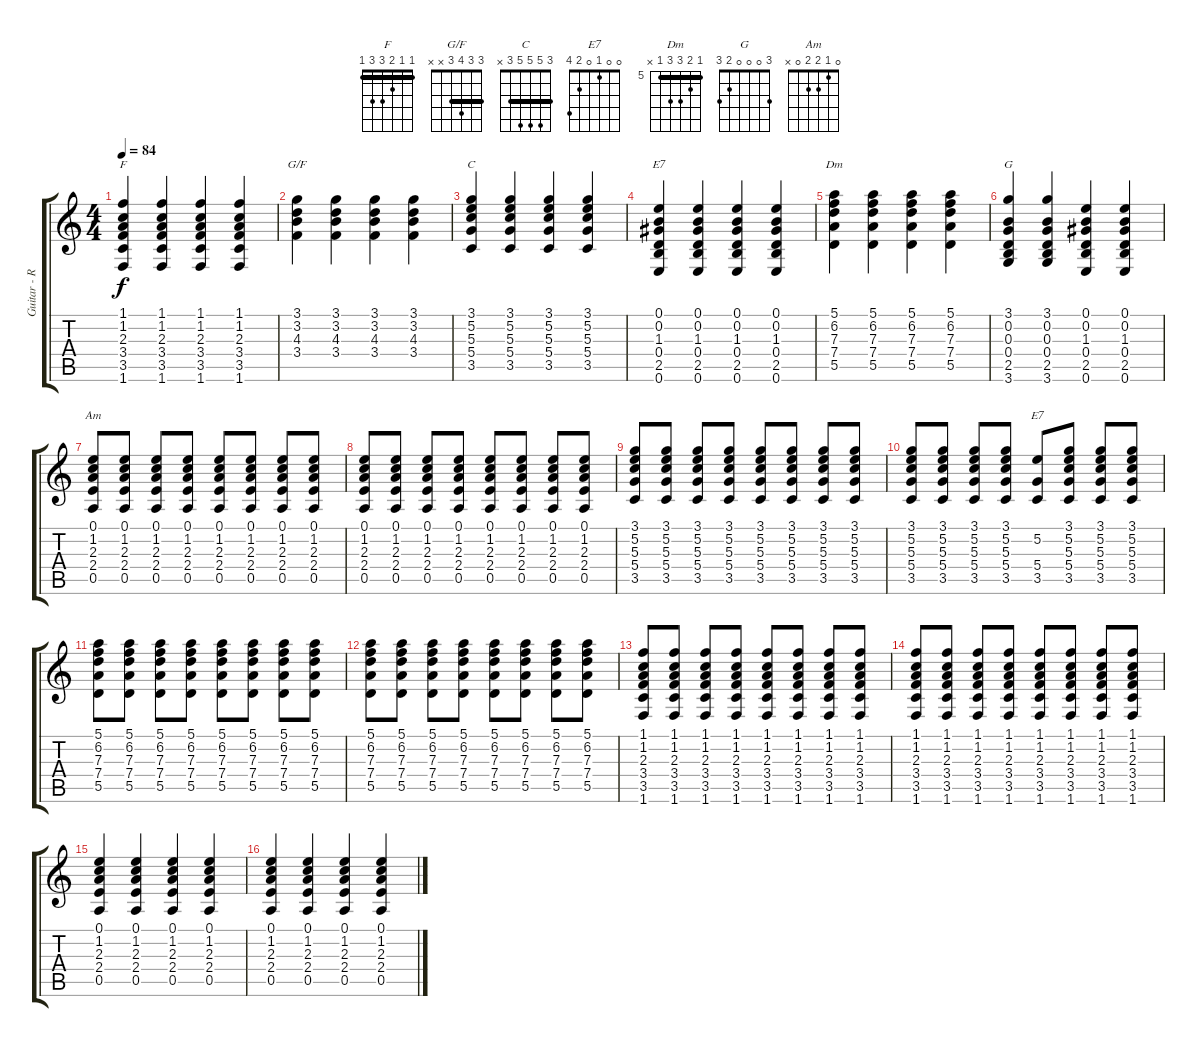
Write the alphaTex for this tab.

\track ("Guitar - Rythm" "Guitar - R") {instrument overdrivenguitar}
\staff {score tabs}
\tuning (E4 B3 G3 D3 A2 E2) {hide}
\chord ("F" 1 1 2 3 3 1) {barre 1}
\chord ("G/F" 3 3 4 3 x x) {barre 3}
\chord ("C" 3 5 5 5 3 x) {barre 3}
\chord ("E7" 0 0 1 0 2 0)
\chord ("Dm" 5 6 7 7 5 x) {firstfret 5 barre 5}
\chord ("G" 3 0 0 0 2 3)
\chord ("Am" 0 1 2 2 0 x)
\chord ("E7" 0 0 1 0 2 4)
\ts (4 4)
\tempo 84
\clef g2
\ks c
(1.1 1.2 2.3 3.4 3.5 1.6).4{ch "F" dy f} (1.1 1.2 2.3 3.4 3.5 1.6).4 (1.1 1.2 2.3 3.4 3.5 1.6).4 (1.1 1.2 2.3 3.4 3.5 1.6).4 |
(3.1 3.2 4.3 3.4).4{ch "G/F"} (3.1 3.2 4.3 3.4).4 (3.1 3.2 4.3 3.4).4 (3.1 3.2 4.3 3.4).4 |
(3.1 5.2 5.3 5.4 3.5).4{ch "C"} (3.1 5.2 5.3 5.4 3.5).4 (3.1 5.2 5.3 5.4 3.5).4 (3.1 5.2 5.3 5.4 3.5).4 |
(0.1 0.2 1.3 0.4 2.5 0.6).4{ch "E7"} (0.1 0.2 1.3 0.4 2.5 0.6).4 (0.1 0.2 1.3 0.4 2.5 0.6).4 (0.1 0.2 1.3 0.4 2.5 0.6).4 |
(5.1 6.2 7.3 7.4 5.5).4{ch "Dm"} (5.1 6.2 7.3 7.4 5.5).4 (5.1 6.2 7.3 7.4 5.5).4 (5.1 6.2 7.3 7.4 5.5).4 |
(3.1 0.2 0.3 0.4 2.5 3.6).4{ch "G"} (3.1 0.2 0.3 0.4 2.5 3.6).4 (0.1 0.2 1.3 0.4 2.5 0.6).4 (0.1 0.2 1.3 0.4 2.5 0.6).4 |
(0.1 1.2 2.3 2.4 0.5).8{ch "Am"} (0.1 1.2 2.3 2.4 0.5).8 (0.1 1.2 2.3 2.4 0.5).8 (0.1 1.2 2.3 2.4 0.5).8 (0.1 1.2 2.3 2.4 0.5).8 (0.1 1.2 2.3 2.4 0.5).8 (0.1 1.2 2.3 2.4 0.5).8 (0.1 1.2 2.3 2.4 0.5).8 |
(0.1 1.2 2.3 2.4 0.5).8 (0.1 1.2 2.3 2.4 0.5).8 (0.1 1.2 2.3 2.4 0.5).8 (0.1 1.2 2.3 2.4 0.5).8 (0.1 1.2 2.3 2.4 0.5).8 (0.1 1.2 2.3 2.4 0.5).8 (0.1 1.2 2.3 2.4 0.5).8 (0.1 1.2 2.3 2.4 0.5).8 |
(3.1 5.2 5.3 5.4 3.5).8 (3.1 5.2 5.3 5.4 3.5).8 (3.1 5.2 5.3 5.4 3.5).8 (3.1 5.2 5.3 5.4 3.5).8 (3.1 5.2 5.3 5.4 3.5).8 (3.1 5.2 5.3 5.4 3.5).8 (3.1 5.2 5.3 5.4 3.5).8 (3.1 5.2 5.3 5.4 3.5).8 |
(3.1 5.2 5.3 5.4 3.5).8 (3.1 5.2 5.3 5.4 3.5).8 (3.1 5.2 5.3 5.4 3.5).8 (3.1 5.2 5.3 5.4 3.5).8 (5.2 5.4 3.5).8{ch "E7"} (3.1 5.2 5.3 5.4 3.5).8 (3.1 5.2 5.3 5.4 3.5).8 (3.1 5.2 5.3 5.4 3.5).8 |
(5.1 6.2 7.3 7.4 5.5).8 (5.1 6.2 7.3 7.4 5.5).8 (5.1 6.2 7.3 7.4 5.5).8 (5.1 6.2 7.3 7.4 5.5).8 (5.1 6.2 7.3 7.4 5.5).8 (5.1 6.2 7.3 7.4 5.5).8 (5.1 6.2 7.3 7.4 5.5).8 (5.1 6.2 7.3 7.4 5.5).8 |
(5.1 6.2 7.3 7.4 5.5).8 (5.1 6.2 7.3 7.4 5.5).8 (5.1 6.2 7.3 7.4 5.5).8 (5.1 6.2 7.3 7.4 5.5).8 (5.1 6.2 7.3 7.4 5.5).8 (5.1 6.2 7.3 7.4 5.5).8 (5.1 6.2 7.3 7.4 5.5).8 (5.1 6.2 7.3 7.4 5.5).8 |
(1.1 1.2 2.3 3.4 3.5 1.6).8 (1.1 1.2 2.3 3.4 3.5 1.6).8 (1.1 1.2 2.3 3.4 3.5 1.6).8 (1.1 1.2 2.3 3.4 3.5 1.6).8 (1.1 1.2 2.3 3.4 3.5 1.6).8 (1.1 1.2 2.3 3.4 3.5 1.6).8 (1.1 1.2 2.3 3.4 3.5 1.6).8 (1.1 1.2 2.3 3.4 3.5 1.6).8 |
(1.1 1.2 2.3 3.4 3.5 1.6).8 (1.1 1.2 2.3 3.4 3.5 1.6).8 (1.1 1.2 2.3 3.4 3.5 1.6).8 (1.1 1.2 2.3 3.4 3.5 1.6).8 (1.1 1.2 2.3 3.4 3.5 1.6).8 (1.1 1.2 2.3 3.4 3.5 1.6).8 (1.1 1.2 2.3 3.4 3.5 1.6).8 (1.1 1.2 2.3 3.4 3.5 1.6).8 |
(0.1 1.2 2.3 2.4 0.5).4 (0.1 1.2 2.3 2.4 0.5).4 (0.1 1.2 2.3 2.4 0.5).4 (0.1 1.2 2.3 2.4 0.5).4 |
(0.1 1.2 2.3 2.4 0.5).4 (0.1 1.2 2.3 2.4 0.5).4 (0.1 1.2 2.3 2.4 0.5).4 (0.1 1.2 2.3 2.4 0.5).4
